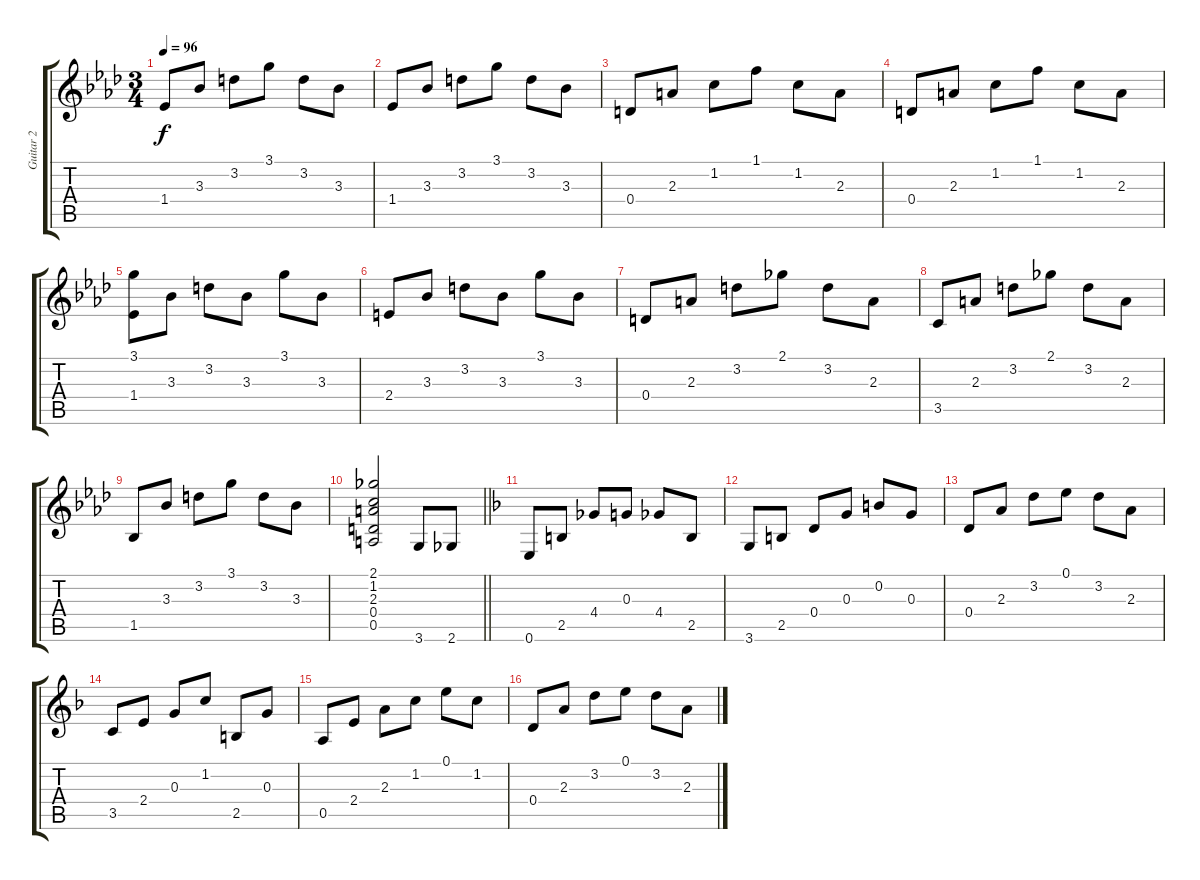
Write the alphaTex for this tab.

\track ("Guitar 2" "Guitar 2") {solo instrument acousticguitarsteel}
\staff {score tabs}
\tuning (E4 B3 G3 D3 A2 E2) {hide}
\ts (3 4)
\tempo 96
\clef g2
\ks fminor
1.4.8{dy f} 3.3.8 3.2.8 3.1.8 3.2.8 3.3.8 |
1.4.8 3.3.8 3.2.8 3.1.8 3.2.8 3.3.8 |
0.4.8 2.3.8 1.2.8 1.1.8 1.2.8 2.3.8 |
0.4.8 2.3.8 1.2.8 1.1.8 1.2.8 2.3.8 |
(3.1 1.4).8 3.3.8 3.2.8 3.3.8 3.1.8 3.3.8 |
2.4.8 3.3.8 3.2.8 3.3.8 3.1.8 3.3.8 |
0.4.8 2.3.8 3.2.8 2.1.8 3.2.8 2.3.8 |
3.5.8 2.3.8 3.2.8 2.1.8 3.2.8 2.3.8 |
1.5.8 3.3.8 3.2.8 3.1.8 3.2.8 3.3.8 |
\barLineRight lightlight
(2.1 1.2 2.3 0.4 0.5).2 3.6.8 2.6.8 |
\ks dminor
0.6.8 2.5.8 4.4.8 0.3.8 4.4.8 2.5.8 |
3.6.8 2.5.8 0.4.8 0.3.8 0.2.8 0.3.8 |
0.4.8 2.3.8 3.2.8 0.1.8 3.2.8 2.3.8 |
3.5.8 2.4.8 0.3.8 1.2.8 2.5.8 0.3.8 |
0.5.8 2.4.8 2.3.8 1.2.8 0.1.8 1.2.8 |
0.4.8 2.3.8 3.2.8 0.1.8 3.2.8 2.3.8
